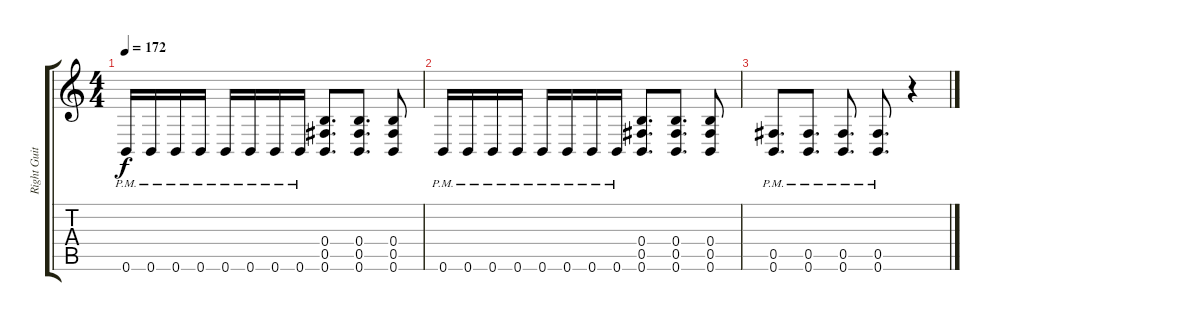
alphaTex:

\track ("Right Guitar" "Right Guit") {instrument distortionguitar}
\staff {score tabs}
\tuning (Db4 Ab3 E3 B2 Gb2 B1) {hide}
\ts (4 4)
\tempo 172
\clef g2
\ks c
0.6{pm}.16{dy f} 0.6{pm}.16 0.6{pm}.16 0.6{pm}.16 0.6{pm}.16 0.6{pm}.16 0.6{pm}.16 0.6{pm}.16 (0.4 0.5 0.6).8{d} (0.4 0.5 0.6).8{d} (0.4 0.5 0.6).8 |
0.6{pm}.16 0.6{pm}.16 0.6{pm}.16 0.6{pm}.16 0.6{pm}.16 0.6{pm}.16 0.6{pm}.16 0.6{pm}.16 (0.4 0.5 0.6).8{d} (0.4 0.5 0.6).8{d} (0.4 0.5 0.6).8 |
(0.5{pm} 0.6{pm}).8{d} (0.5{pm} 0.6{pm}).8{d} (0.5{pm} 0.6{pm}).8{d} (0.5{pm} 0.6{pm}).8{d} r.4
